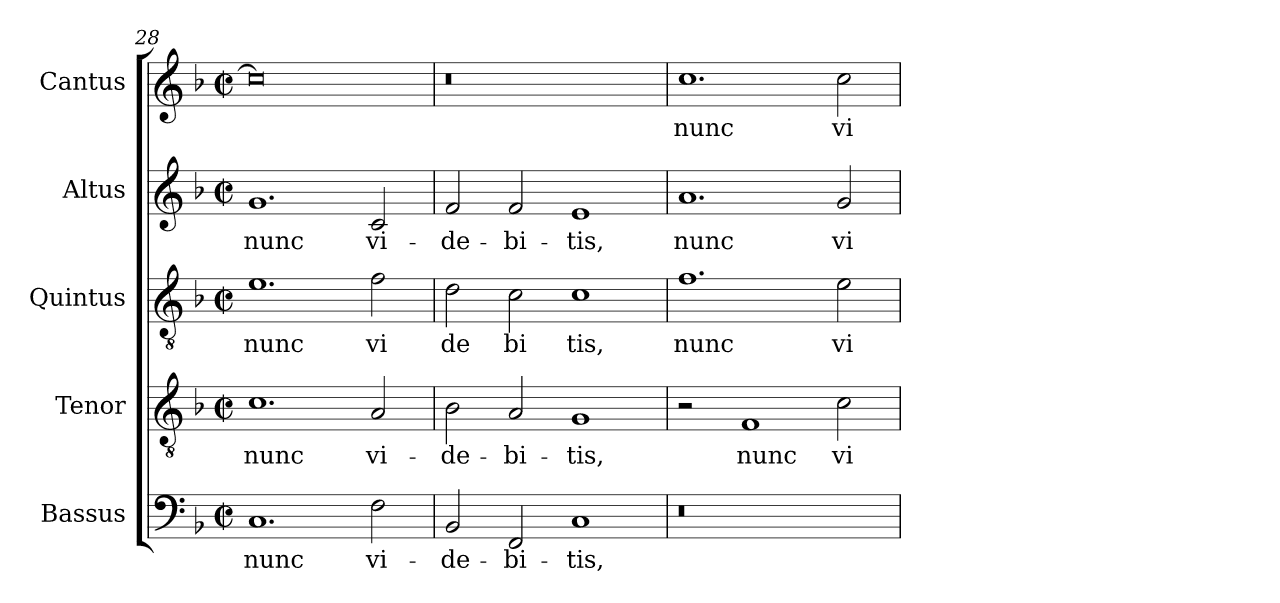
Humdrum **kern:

**kern	**text	**kern	**text	**kern	**text	**kern	**text	**kern	**text
*part5	*part5	*part4	*part4	*part3	*part3	*part2	*part2	*part1	*part1
*staff5	*staff5	*staff4	*staff4	*staff3	*staff3	*staff2	*staff2	*staff1	*staff1
*I"Bassus	*	*I"Tenor	*	*I"Quintus	*	*I"Altus	*	*I"Cantus	*
*clefF4	*	*clefGv2	*	*clefGv2	*	*clefG2	*	*clefG2	*
*k[b-]	*	*k[b-]	*	*k[b-]	*	*k[b-]	*	*k[b-]	*
*F:	*	*F:	*	*F:	*	*F:	*	*F:	*
*M2/2	*	*M2/2	*	*M2/2	*	*M2/2	*	*M2/2	*
*met(c|)	*	*met(c|)	*	*met(c|)	*	*met(c|)	*	*met(c|)	*
=28	=28	=28	=28	=28	=28	=28	=28	=28	=28
!	!LO:LY:b:cj	!	!LO:LY:b:cj	!	!LO:LY:b:cj	!	!LO:LY:b:cj	!	!
1.C	nunc	1.c	nunc	1.e	nunc	1.g	nunc	0cc]	.
!	!LO:LY:b:cj	!	!LO:LY:b:cj	!	!LO:LY:b:cj	!	!LO:LY:b:cj	!	!
2F\	vi-	2A/	vi-	2f\	vi	2c/	vi-	.	.
=29	=29	=29	=29	=29	=29	=29	=29	=29	=29
!	!LO:LY:b:cj	!	!LO:LY:b:cj	!	!LO:LY:b:cj	!	!LO:LY:b:cj	!	!
2BB-/	-de-	2B-\	-de-	2d\	de	2f/	-de-	0r	.
!	!LO:LY:b:cj	!	!LO:LY:b:cj	!	!LO:LY:b:cj	!	!LO:LY:b:cj	!	!
2FF/	-bi-	2A/	-bi-	2c\	bi	2f/	-bi-	.	.
!	!LO:LY:b:cj	!	!LO:LY:b:cj	!	!LO:LY:b:cj	!	!LO:LY:b:cj	!	!
1C	-tis,	1G	-tis,	1c	tis,	1e	-tis,	.	.
!!LO:LB:g=z
=30	=30	=30	=30	=30	=30	=30	=30	=30	=30
!	!	!	!	!	!LO:LY:b:cj	!	!LO:LY:b:cj	!	!LO:LY:b:cj
0r	.	2r	.	1.f	nunc	1.a	nunc	1.cc	nunc
!	!	!	!LO:LY:b:cj	!	!	!	!	!	!
.	.	1F	nunc	.	.	.	.	.	.
!	!	!	!LO:LY:b:cj	!	!LO:LY:b:cj	!	!LO:LY:b:cj	!	!LO:LY:b:cj
.	.	2c\	vi-	2e\	vi	2g/	vi	2cc\	vi
=	=	=	=	=	=	=	=	=	=
*-	*-	*-	*-	*-	*-	*-	*-	*-	*-
